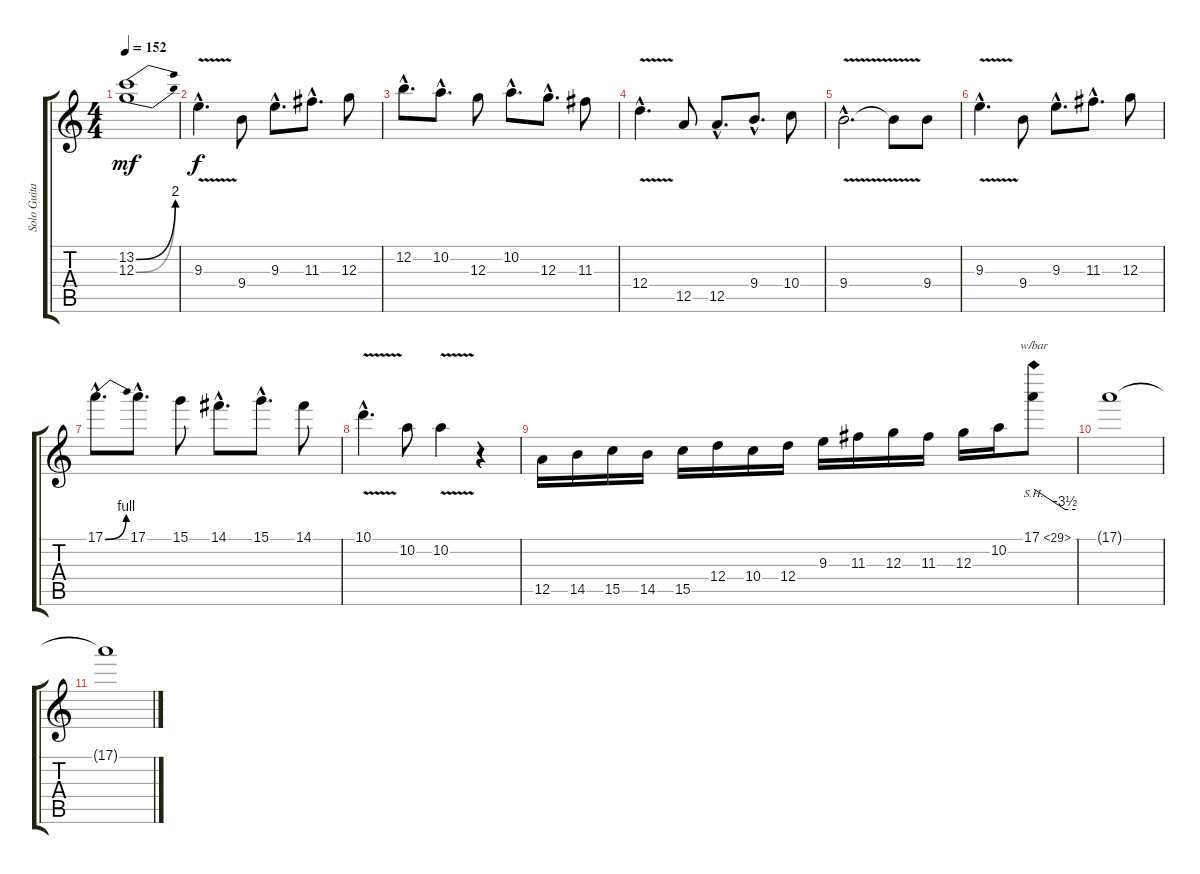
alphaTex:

\track ("Solo Guitar" "Solo Guita") {instrument distortionguitar}
\staff {score tabs}
\tuning (E4 B3 G3 D3 A2 E2) {hide}
\ts (4 4)
\tempo 152
\clef g2
\ks c
(13.2{be (bend 0 0 60 8)} 12.3{be (bend 0 0 60 8)}).1{dy mf} |
9.3{v hac}.4{d dy f} 9.4.8 9.3{hac}.8{d} 11.3{hac}.8{d} 12.3.8 |
12.2{hac}.8{d} 10.2{hac}.8{d} 12.3.8 10.2{hac}.8{d} 12.3{hac}.8{d} 11.3.8 |
12.4{v hac}.4{d} 12.5.8 12.5{hac}.8{d} 9.4{hac}.8{d} 10.4.8 |
9.4{v hac}.2{d} 9.4{t}.8 9.4.8 |
9.3{v hac}.4{d} 9.4.8 9.3{hac}.8{d} 11.3{hac}.8{d} 12.3.8 |
17.1{be (bend 0 0 60 4) hac}.8{d} 17.1{hac}.8{d} 15.1.8 14.1{hac}.8{d} 15.1{hac}.8{d} 14.1.8 |
10.1{v hac}.4{d} 10.2.8 10.2{v}.4 r.4 |
12.5.16 14.5.16 15.5.16 14.5.16 15.5.16 12.4.16 10.4.16 12.4.16 9.3.16 11.3.16 12.3.16 11.3.16 12.3.16 10.2.16 17.1{sh 12}.8{tbe (custom default 0 0 45 -14 60 -14)} |
17.1{t}.1{volume 0} |
17.1{t}.1
